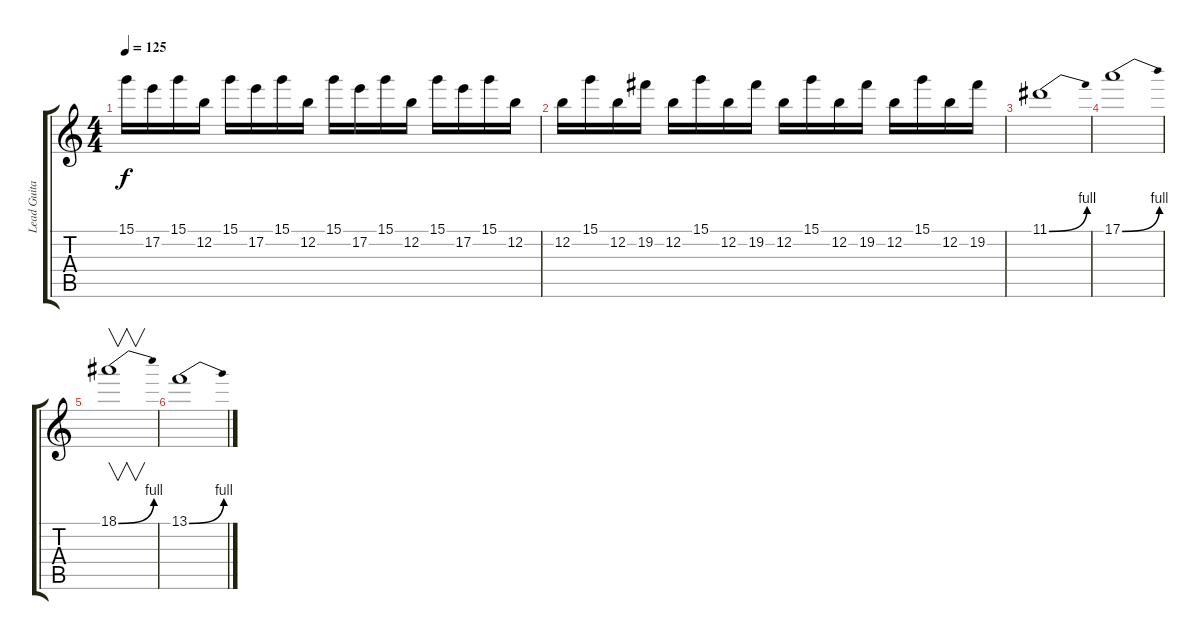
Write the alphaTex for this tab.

\track ("Lead Guitar" "Lead Guita") {instrument distortionguitar}
\staff {score tabs}
\tuning (E4 B3 G3 D3 A2 E2) {hide}
\ts (4 4)
\tempo 125
\clef g2
\ks c
15.1.16{dy f} 17.2.16 15.1.16 12.2.16 15.1.16 17.2.16 15.1.16 12.2.16 15.1.16 17.2.16 15.1.16 12.2.16 15.1.16 17.2.16 15.1.16 12.2.16 |
12.2.16 15.1.16 12.2.16 19.2.16 12.2.16 15.1.16 12.2.16 19.2.16 12.2.16 15.1.16 12.2.16 19.2.16 12.2.16 15.1.16 12.2.16 19.2.16 |
11.1{be (bend 0 0 60 4)}.1 |
17.1{be (bend 0 0 60 4)}.1 |
18.1{be (bend 0 0 60 4)}.1{v} |
13.1{be (bend 0 0 60 4)}.1
